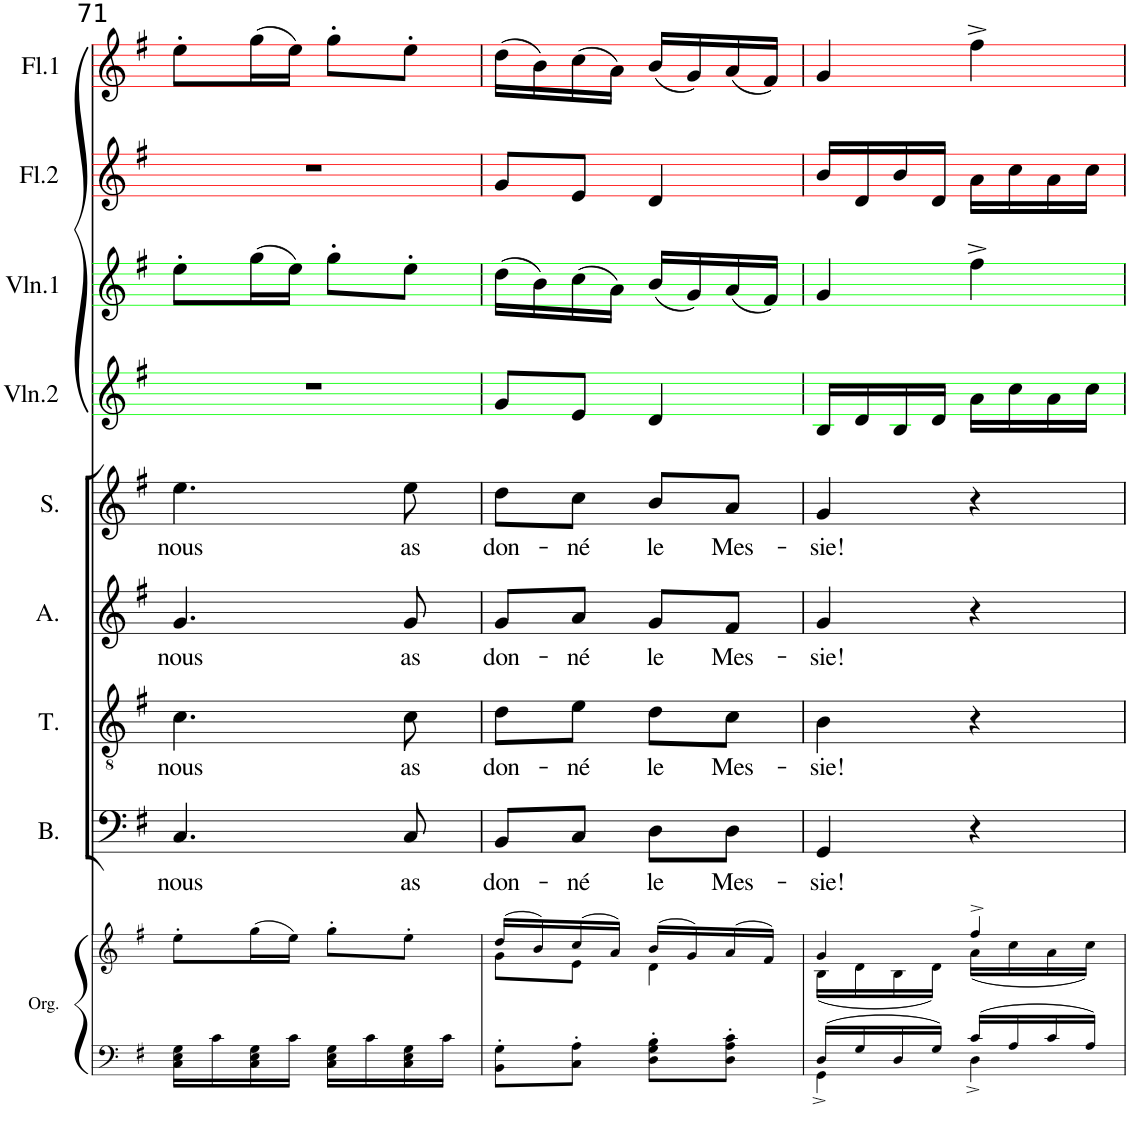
**kern	**kern	**kern	**text	**kern	**text	**kern	**text	**kern	**text	**kern	**kern	**kern	**kern
*part9	*part9	*part8	*part8	*part7	*part7	*part6	*part6	*part5	*part5	*part4	*part3	*part2	*part1
*staff10	*staff9	*staff8	*staff8	*staff7	*staff7	*staff6	*staff6	*staff5	*staff5	*staff4	*staff3	*staff2	*staff1
*I"Orgue	*	*I"Bass	*	*I"Ténor	*	*I"Alto	*	*I"Soprano	*	*I"Violon 2	*I"Violon 1	*I"Flûte 2	*I"Flûte 1
*I'Org.	*	*I'B.	*	*I'T.	*	*I'A.	*	*I'S.	*	*I'Vln.2	*I'Vln.1	*I'Fl.2	*I'Fl.1
!!LO:PB:g=z
*clefF4	*clefG2	*clefF4	*	*clefGv2	*	*clefG2	*	*clefG2	*	*clefG2	*clefG2	*clefG2	*clefG2
*k[f#]	*k[f#]	*k[f#]	*	*k[f#]	*	*k[f#]	*	*k[f#]	*	*k[f#]	*k[f#]	*k[f#]	*k[f#]
*M2/4	*M2/4	*M2/4	*	*M2/4	*	*M2/4	*	*M2/4	*	*M2/4	*M2/4	*M2/4	*M2/4
=71	=71	=71	=71	=71	=71	=71	=71	=71	=71	=71	=71	=71	=71
!	!	!	!LO:LY:b	!	!LO:LY:b	!	!LO:LY:b	!	!LO:LY:b	!	!	!	!
16C\ 16E\ 16G\LL	8ee'\L	4.C/	nous	4.c\	nous	4.g/	nous	4.ee\	nous	2r	8ee'\L	2r	8ee'\L
16c\	.	.	.	.	.	.	.	.	.	.	.	.	.
16C\ 16E\ 16G\	(16gg\L	.	.	.	.	.	.	.	.	.	(16gg\L	.	(16gg\L
16c\JJ	16ee\JJ)	.	.	.	.	.	.	.	.	.	16ee\JJ)	.	16ee\JJ)
16C\ 16E\ 16G\LL	8gg'\L	.	.	.	.	.	.	.	.	.	8gg'\L	.	8gg'\L
16c\	.	.	.	.	.	.	.	.	.	.	.	.	.
!	!	!	!LO:LY:b	!	!LO:LY:b	!	!LO:LY:b	!	!LO:LY:b	!	!	!	!
16C\ 16E\ 16G\	8ee'\J	8C/	as	8c\	as	8g/	as	8ee\	as	.	8ee'\J	.	8ee'\J
16c\JJ	.	.	.	.	.	.	.	.	.	.	.	.	.
=72	=72	=72	=72	=72	=72	=72	=72	=72	=72	=72	=72	=72	=72
*	*^	*	*	*	*	*	*	*	*	*	*	*	*
!	!	!	!	!LO:LY:b	!	!LO:LY:b	!	!LO:LY:b	!	!LO:LY:b	!	!	!	!
8BB\' 8G\'L	(16dd/LL	8g\L	8BB/L	don-	8d\L	don-	8g/L	don-	8dd\L	don-	8g/L	(16dd\LL	8g/L	(16dd\LL
.	16b/)	.	.	.	.	.	.	.	.	.	.	16b\)	.	16b\)
!	!	!	!	!LO:LY:b	!	!LO:LY:b	!	!LO:LY:b	!	!LO:LY:b	!	!	!	!
8C\' 8A\'J	(16cc/	8e\J	8C/J	-né	8e\J	-né	8a/J	-né	8cc\J	-né	8e/J	(16cc\	8e/J	(16cc\
.	16a/JJ)	.	.	.	.	.	.	.	.	.	.	16a\JJ)	.	16a\JJ)
!	!	!	!	!LO:LY:b	!	!LO:LY:b	!	!LO:LY:b	!	!LO:LY:b	!	!	!	!
8D\' 8G\' 8B\'L	(16b/LL	4d\	8D\L	le	8d\L	le	8g/L	le	8b/L	le	4d/	(16b/LL	4d/	(16b/LL
.	16g/)	.	.	.	.	.	.	.	.	.	.	16g/)	.	16g/)
!	!	!	!	!LO:LY:b	!	!LO:LY:b	!	!LO:LY:b	!	!LO:LY:b	!	!	!	!
8D\' 8A\' 8c\'J	(16a/	.	8D\J	Mes-	8c\J	Mes-	8f#/J	Mes-	8a/J	Mes-	.	(16a/	.	(16a/
.	16f#/JJ)	.	.	.	.	.	.	.	.	.	.	16f#/JJ)	.	16f#/JJ)
=73	=73	=73	=73	=73	=73	=73	=73	=73	=73	=73	=73	=73	=73	=73
*^	*	*	*	*	*	*	*	*	*	*	*	*	*	*
!	!	!	!	!	!LO:LY:b	!	!LO:LY:b	!	!LO:LY:b	!	!LO:LY:b	!	!	!	!
16D/LL	4GG^\	4g/	(16B\LL	4GG/	-sie!	4B\	-sie!	4g/	-sie!	4g/	-sie!	16B/LL	4g/	16b/LL	4g/
16G/	.	.	16d\	.	.	.	.	.	.	.	.	16d/	.	16d/	.
16D/	.	.	16B\	.	.	.	.	.	.	.	.	16B/	.	16b/	.
16G/JJ	.	.	16d\JJ)	.	.	.	.	.	.	.	.	16d/JJ	.	16d/JJ	.
16c/LL	4D^\	4ff#^/	(16a\LL	4r	.	4r	.	4r	.	4r	.	16a\LL	4ff#^\	16a\LL	4ff#^\
16A/	.	.	16cc\	.	.	.	.	.	.	.	.	16cc\	.	16cc\	.
16c/	.	.	16a\	.	.	.	.	.	.	.	.	16a\	.	16a\	.
16A/JJ	.	.	16cc\JJ)	.	.	.	.	.	.	.	.	16cc\JJ	.	16cc\JJ	.
*v	*v	*	*	*	*	*	*	*	*	*	*	*	*	*	*
*	*v	*v	*	*	*	*	*	*	*	*	*	*	*	*
=	=	=	=	=	=	=	=	=	=	=	=	=	=
*-	*-	*-	*-	*-	*-	*-	*-	*-	*-	*-	*-	*-	*-
